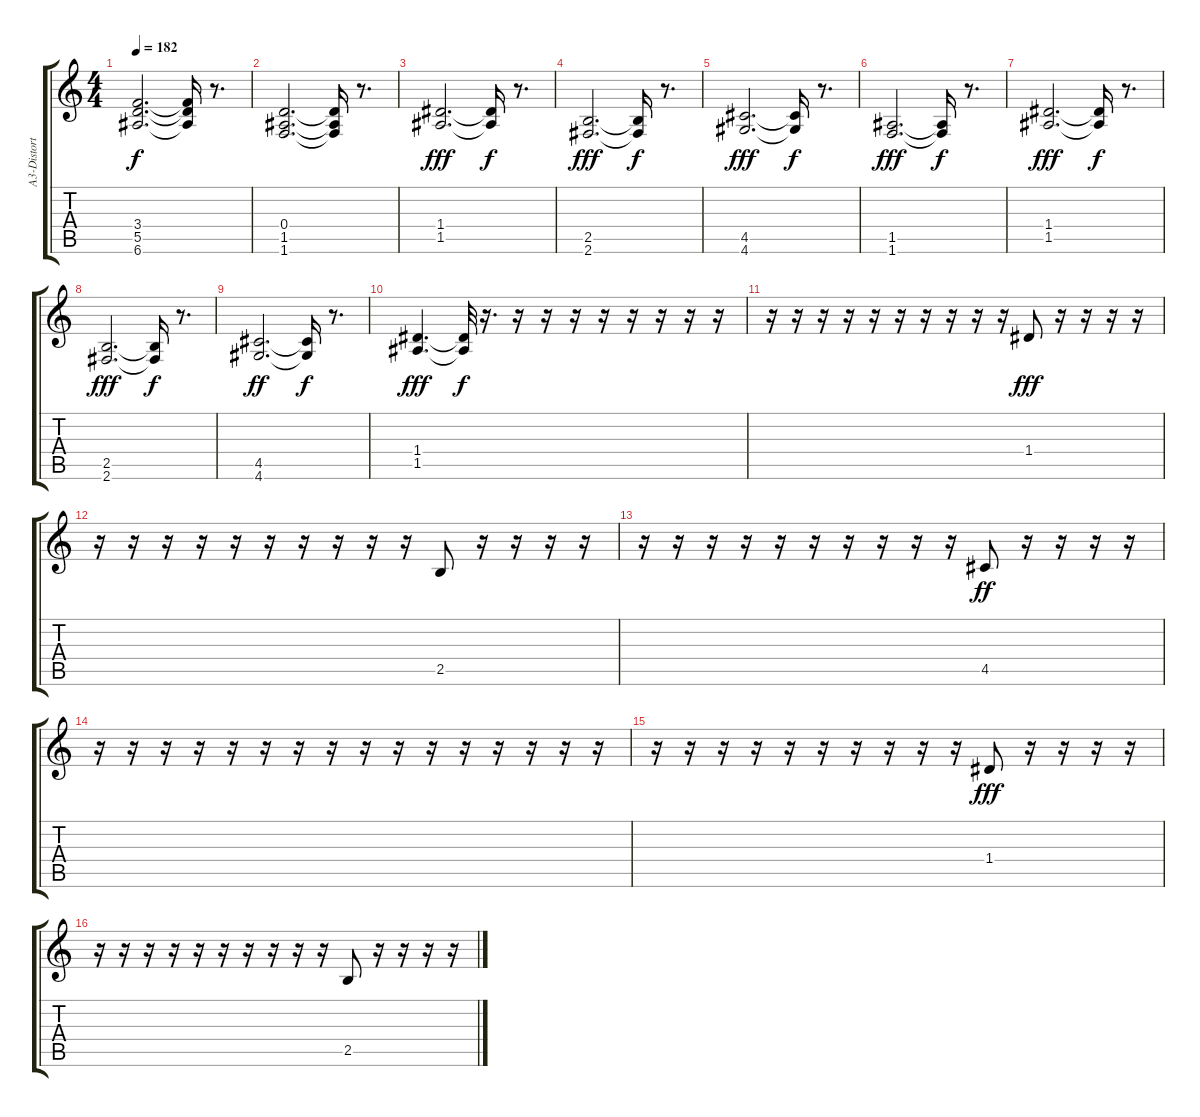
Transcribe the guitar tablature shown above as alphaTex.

\track ("A3-DistortionGt" "A3-Distort") {instrument distortionguitar}
\staff {score tabs}
\tuning (E4 B3 G3 D3 A2 E2) {hide}
\ts (4 4)
\tempo 182
\clef g2
\ks c
(3.4 5.5 6.6).2{d dy f} (3.4{t} 5.5{t} 6.6{t}).16 r.8{d} |
(0.4 1.5 1.6).2{d} (0.4{t} 1.5{t} 1.6{t}).16 r.8{d} |
(1.4 1.5).2{d dy fff} (1.4{t} 1.5{t}).16{dy f} r.8{d} |
(2.5 2.6).2{d dy fff} (2.5{t} 2.6{t}).16{dy f} r.8{d} |
(4.5 4.6).2{d dy fff} (4.5{t} 4.6{t}).16{dy f} r.8{d} |
(1.5 1.6).2{d dy fff} (1.5{t} 1.6{t}).16{dy f} r.8{d} |
(1.4 1.5).2{d dy fff} (1.4{t} 1.5{t}).16{dy f} r.8{d} |
(2.5 2.6).2{d dy fff} (2.5{t} 2.6{t}).16{dy f} r.8{d} |
(4.5 4.6).2{d dy ff} (4.5{t} 4.6{t}).16{dy f} r.8{d} |
(1.4 1.5).4{d dy fff} (1.4{t} 1.5{t}).32{dy f} r.16{d} r.16 r.16 r.16 r.16 r.16 r.16 r.16 r.16 |
r.16 r.16 r.16 r.16 r.16 r.16 r.16 r.16 r.16 r.16 1.4.8{dy fff} r.16 r.16 r.16 r.16 |
r.16 r.16 r.16 r.16 r.16 r.16 r.16 r.16 r.16 r.16 2.5.8 r.16 r.16 r.16 r.16 |
r.16 r.16 r.16 r.16 r.16 r.16 r.16 r.16 r.16 r.16 4.5.8{dy ff} r.16 r.16 r.16 r.16 |
r.16 r.16 r.16 r.16 r.16 r.16 r.16 r.16 r.16 r.16 r.16 r.16 r.16 r.16 r.16 r.16 |
r.16 r.16 r.16 r.16 r.16 r.16 r.16 r.16 r.16 r.16 1.4.8{dy fff} r.16 r.16 r.16 r.16 |
r.16 r.16 r.16 r.16 r.16 r.16 r.16 r.16 r.16 r.16 2.5.8 r.16 r.16 r.16 r.16
